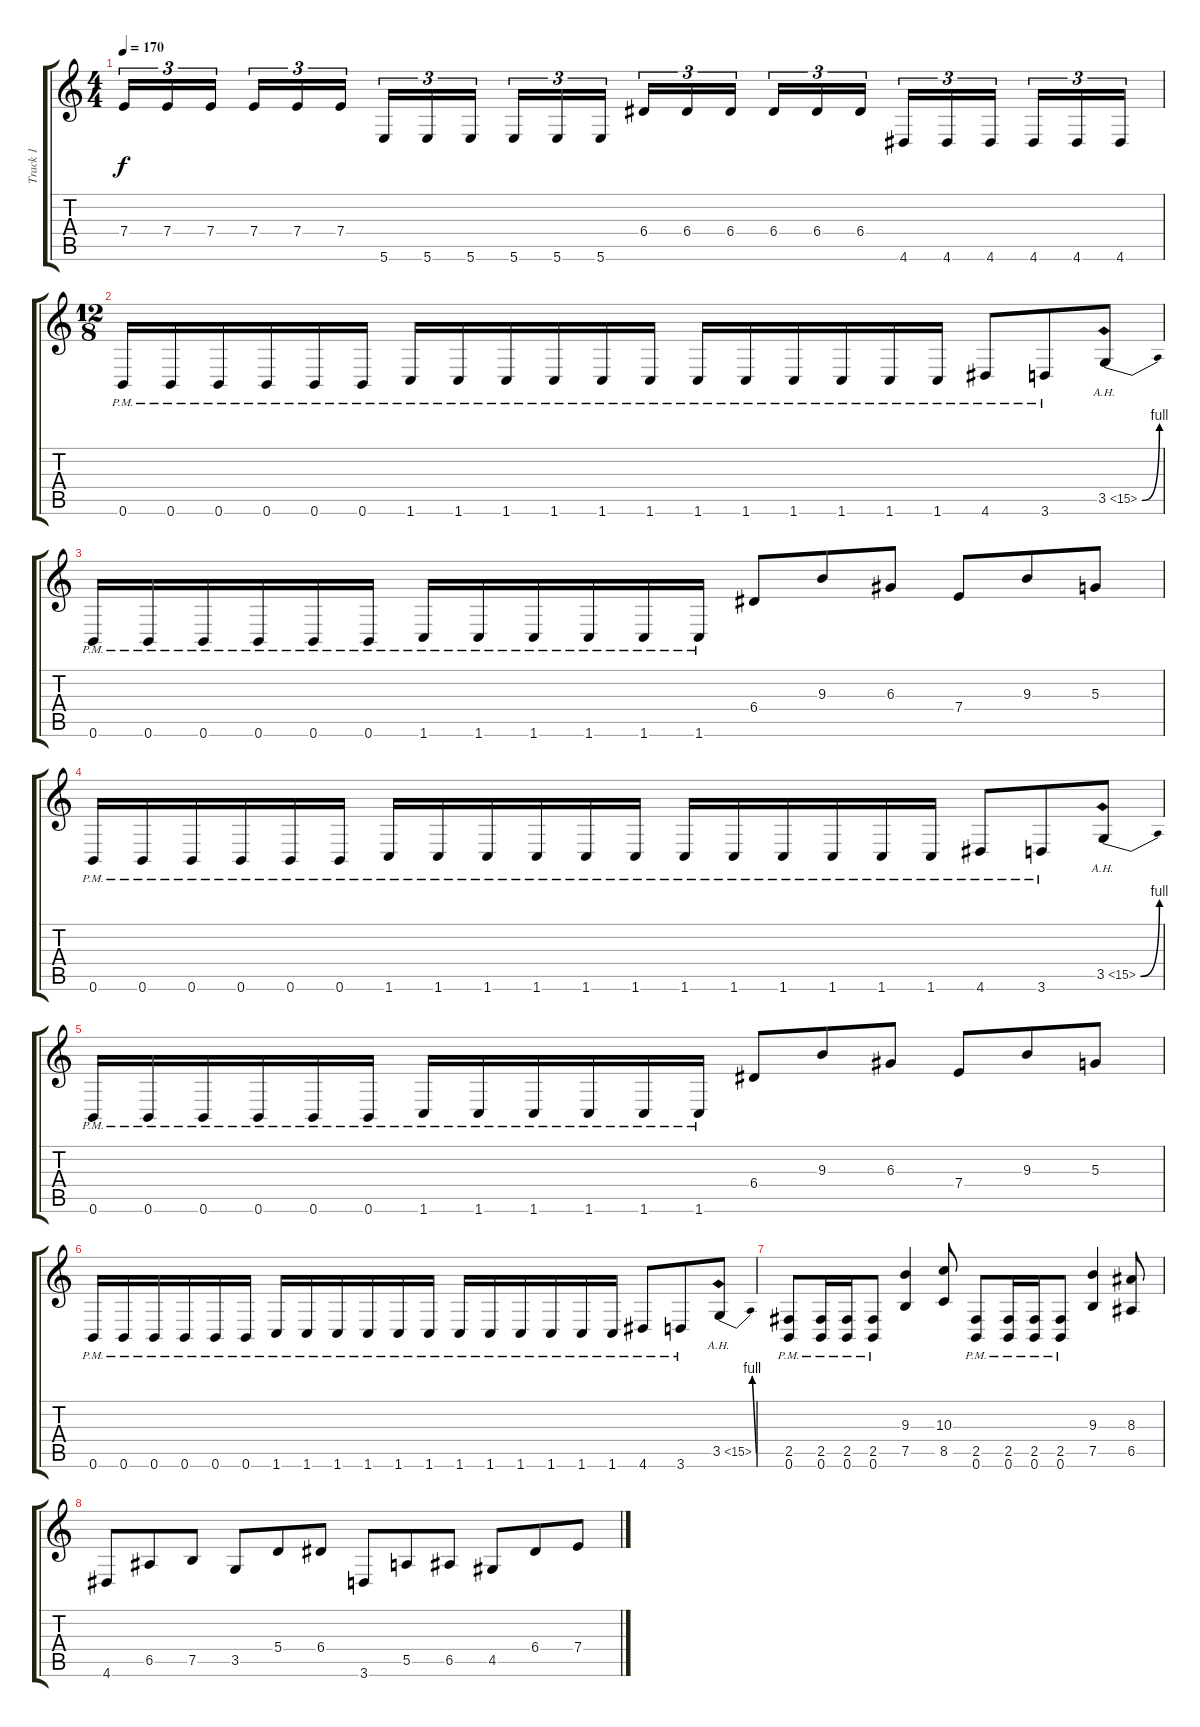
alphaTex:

\track ("Track 1" "Track 1") {instrument distortionguitar}
\staff {score tabs}
\tuning (B3 Gb3 D3 A2 E2 B1) {hide}
\ts (4 4)
\tempo 170
\clef g2
\ks c
7.4.16{tu (3 2) dy f} 7.4.16{tu (3 2)} 7.4.16{tu (3 2) beam splitsecondary} 7.4.16{tu (3 2)} 7.4.16{tu (3 2)} 7.4.16{tu (3 2)} 5.6.16{tu (3 2)} 5.6.16{tu (3 2)} 5.6.16{tu (3 2) beam splitsecondary} 5.6.16{tu (3 2)} 5.6.16{tu (3 2)} 5.6.16{tu (3 2)} 6.4.16{tu (3 2)} 6.4.16{tu (3 2)} 6.4.16{tu (3 2) beam splitsecondary} 6.4.16{tu (3 2)} 6.4.16{tu (3 2)} 6.4.16{tu (3 2)} 4.6.16{tu (3 2)} 4.6.16{tu (3 2)} 4.6.16{tu (3 2) beam splitsecondary} 4.6.16{tu (3 2)} 4.6.16{tu (3 2)} 4.6.16{tu (3 2)} |
\ts (12 8)
0.6{pm}.16 0.6{pm}.16 0.6{pm}.16 0.6{pm}.16 0.6{pm}.16 0.6{pm}.16 1.6{pm}.16 1.6{pm}.16 1.6{pm}.16 1.6{pm}.16 1.6{pm}.16 1.6{pm}.16 1.6{pm}.16 1.6{pm}.16 1.6{pm}.16 1.6{pm}.16 1.6{pm}.16 1.6{pm}.16 4.6{pm}.8 3.6{pm}.8 3.5{be (bend 0 0 60 4) ah 12}.8 |
0.6{pm}.16 0.6{pm}.16 0.6{pm}.16 0.6{pm}.16 0.6{pm}.16 0.6{pm}.16 1.6{pm}.16 1.6{pm}.16 1.6{pm}.16 1.6{pm}.16 1.6{pm}.16 1.6{pm}.16 6.4.8 9.3.8 6.3.8 7.4.8 9.3.8 5.3.8 |
0.6{pm}.16 0.6{pm}.16 0.6{pm}.16 0.6{pm}.16 0.6{pm}.16 0.6{pm}.16 1.6{pm}.16 1.6{pm}.16 1.6{pm}.16 1.6{pm}.16 1.6{pm}.16 1.6{pm}.16 1.6{pm}.16 1.6{pm}.16 1.6{pm}.16 1.6{pm}.16 1.6{pm}.16 1.6{pm}.16 4.6{pm}.8 3.6{pm}.8 3.5{be (bend 0 0 60 4) ah 12}.8 |
0.6{pm}.16 0.6{pm}.16 0.6{pm}.16 0.6{pm}.16 0.6{pm}.16 0.6{pm}.16 1.6{pm}.16 1.6{pm}.16 1.6{pm}.16 1.6{pm}.16 1.6{pm}.16 1.6{pm}.16 6.4.8 9.3.8 6.3.8 7.4.8 9.3.8 5.3.8 |
0.6{pm}.16 0.6{pm}.16 0.6{pm}.16 0.6{pm}.16 0.6{pm}.16 0.6{pm}.16 1.6{pm}.16 1.6{pm}.16 1.6{pm}.16 1.6{pm}.16 1.6{pm}.16 1.6{pm}.16 1.6{pm}.16 1.6{pm}.16 1.6{pm}.16 1.6{pm}.16 1.6{pm}.16 1.6{pm}.16 4.6{pm}.8 3.6{pm}.8 3.5{be (bend 0 0 60 4) ah 12}.8 |
(2.5{pm} 0.6{pm}).8 (2.5{pm} 0.6{pm}).16 (2.5{pm} 0.6{pm}).16 (2.5{pm} 0.6{pm}).8 (9.3 7.5).4 (10.3 8.5).8 (2.5{pm} 0.6{pm}).8 (2.5{pm} 0.6{pm}).16 (2.5{pm} 0.6{pm}).16 (2.5{pm} 0.6{pm}).8 (9.3 7.5).4 (8.3 6.5).8 |
4.6.8 6.5.8 7.5.8 3.5.8 5.4.8 6.4.8 3.6.8 5.5.8 6.5.8 4.5.8 6.4.8 7.4.8
